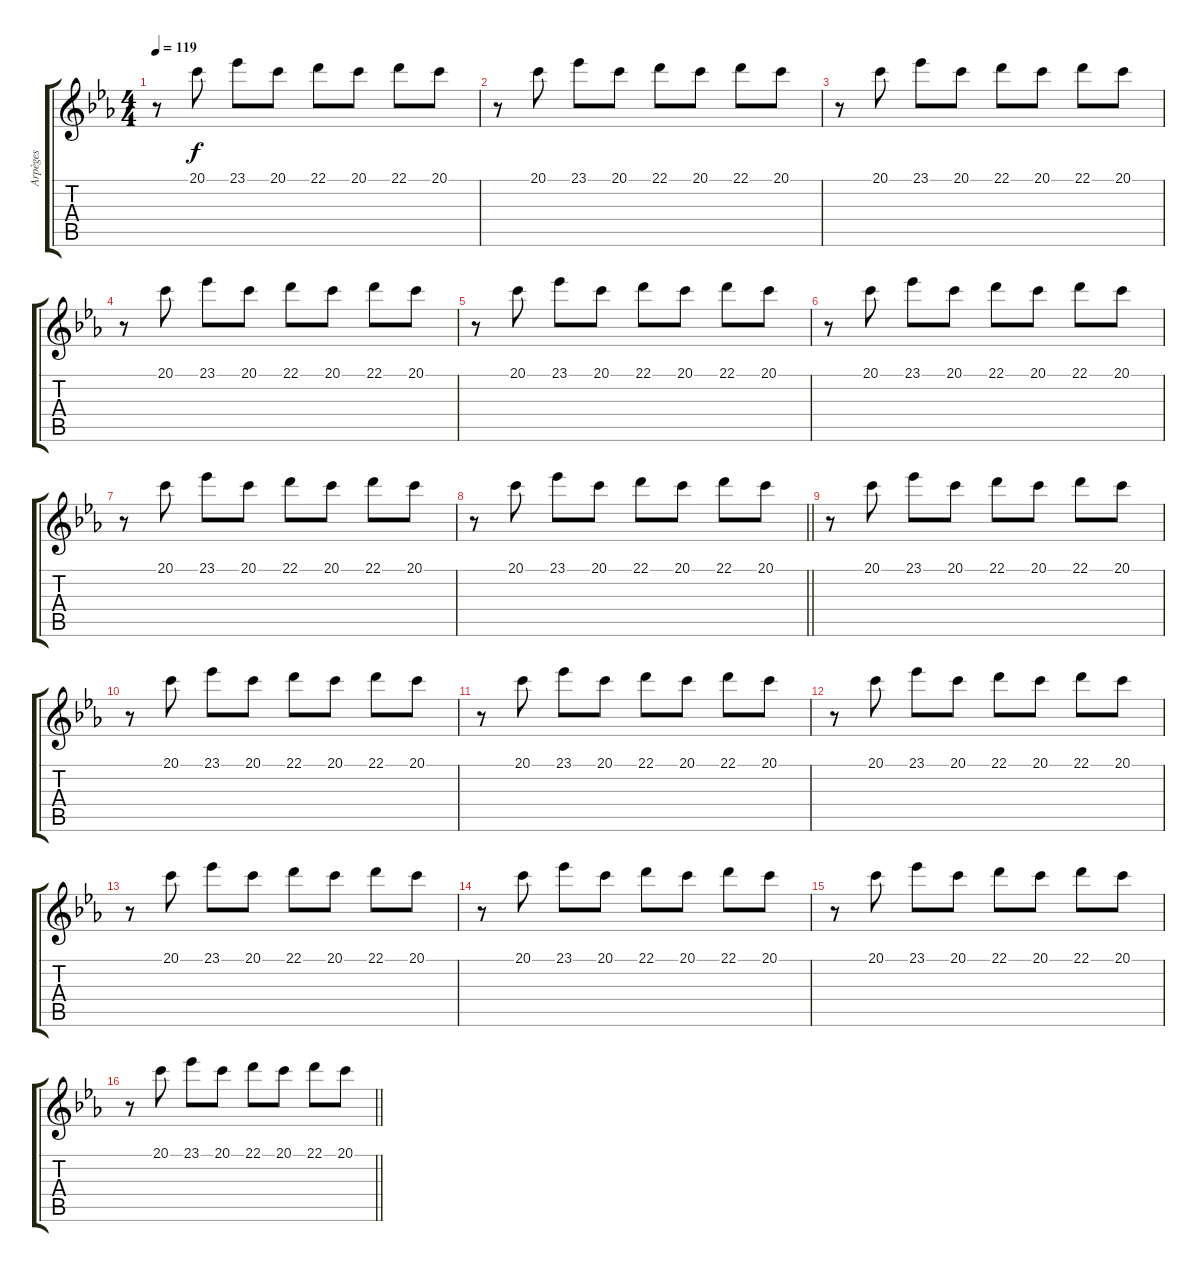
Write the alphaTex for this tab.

\track ("Arpèges" "Arpèges") {instrument vibraphone}
\staff {score tabs}
\tuning (E4 B3 G3 D3 A2 E2) {hide}
\ts (4 4)
\tempo 119
\clef g2
\ks eb
r.8{dy f instrument vibraphone} 20.1.8 23.1.8 20.1.8 22.1.8 20.1.8 22.1.8 20.1.8 |
r.8 20.1.8 23.1.8 20.1.8 22.1.8 20.1.8 22.1.8 20.1.8 |
r.8 20.1.8 23.1.8 20.1.8 22.1.8 20.1.8 22.1.8 20.1.8 |
r.8 20.1.8 23.1.8 20.1.8 22.1.8 20.1.8 22.1.8 20.1.8 |
r.8 20.1.8 23.1.8 20.1.8 22.1.8 20.1.8 22.1.8 20.1.8 |
r.8 20.1.8 23.1.8 20.1.8 22.1.8 20.1.8 22.1.8 20.1.8 |
r.8 20.1.8 23.1.8 20.1.8 22.1.8 20.1.8 22.1.8 20.1.8 |
\barLineRight lightlight
r.8 20.1.8 23.1.8 20.1.8 22.1.8 20.1.8 22.1.8 20.1.8 |
r.8 20.1.8 23.1.8 20.1.8 22.1.8 20.1.8 22.1.8 20.1.8 |
r.8 20.1.8 23.1.8 20.1.8 22.1.8 20.1.8 22.1.8 20.1.8 |
r.8 20.1.8 23.1.8 20.1.8 22.1.8 20.1.8 22.1.8 20.1.8 |
r.8 20.1.8 23.1.8 20.1.8 22.1.8 20.1.8 22.1.8 20.1.8 |
r.8 20.1.8 23.1.8 20.1.8 22.1.8 20.1.8 22.1.8 20.1.8 |
r.8 20.1.8 23.1.8 20.1.8 22.1.8 20.1.8 22.1.8 20.1.8 |
r.8 20.1.8 23.1.8 20.1.8 22.1.8 20.1.8 22.1.8 20.1.8 |
\barLineRight lightlight
r.8 20.1.8 23.1.8 20.1.8 22.1.8 20.1.8 22.1.8 20.1.8
